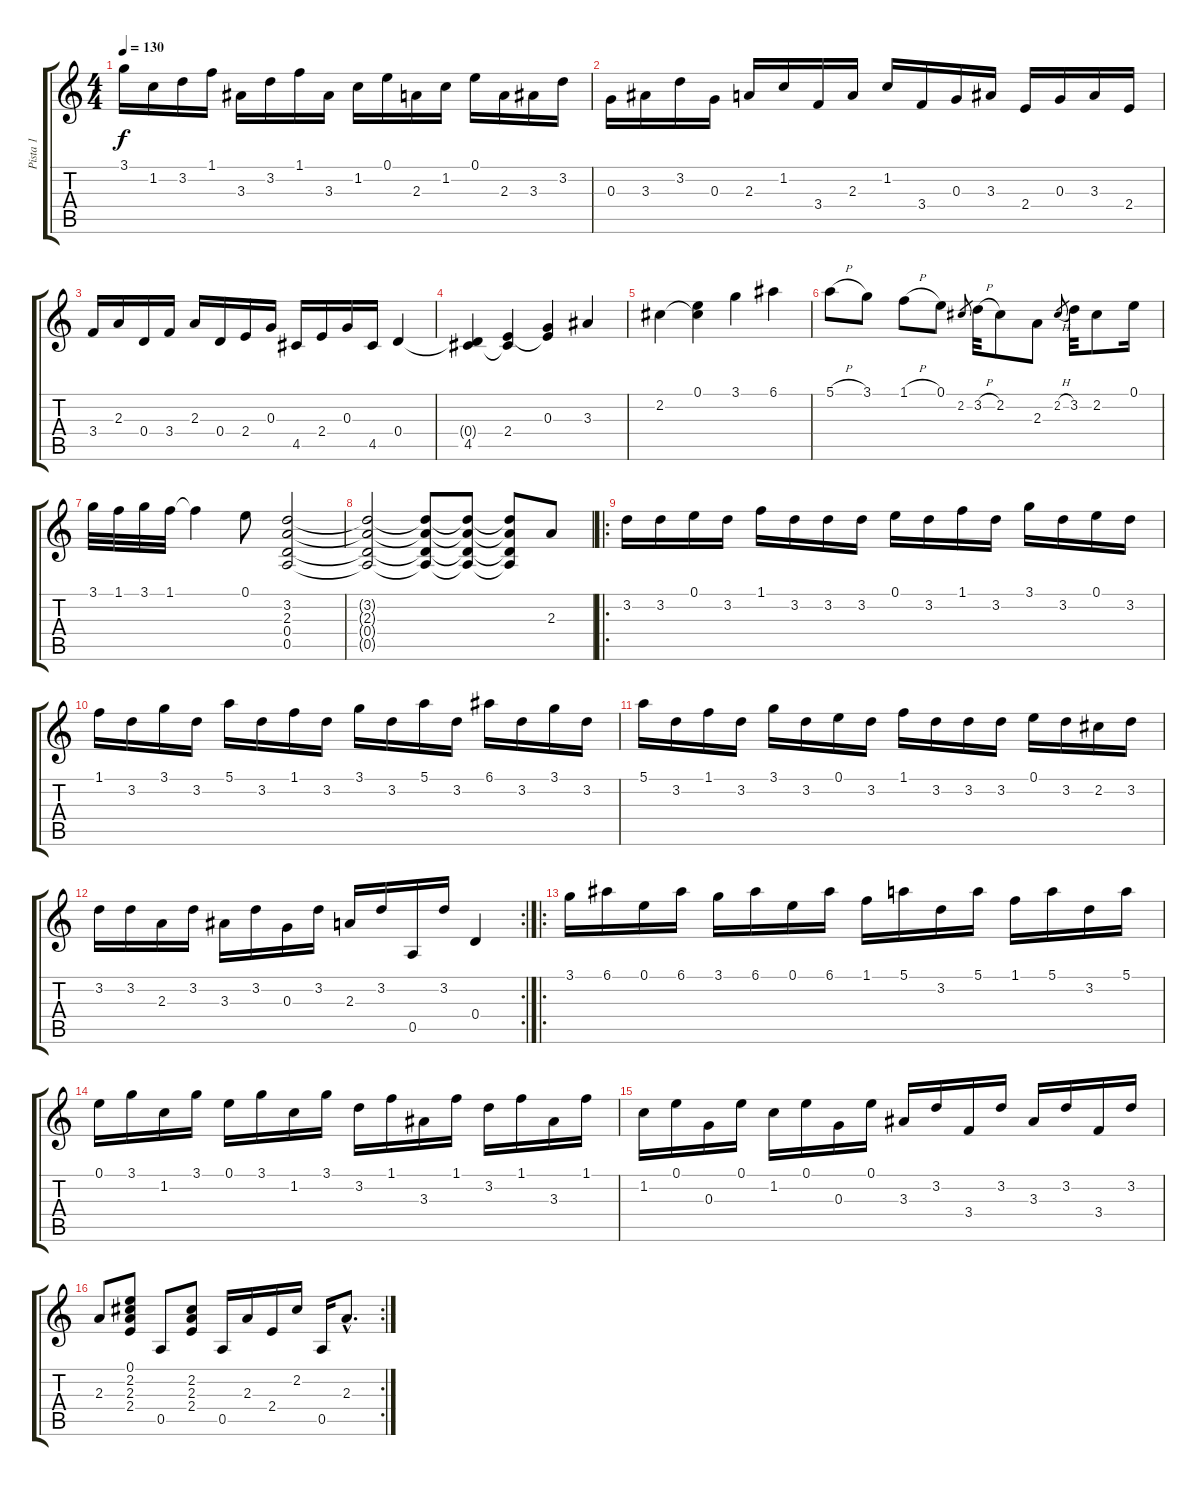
\track ("Pista 1" "Pista 1") {instrument distortionguitar}
\staff {score tabs}
\tuning (E4 B3 G3 D3 A2 E2) {hide}
\ts (4 4)
\tempo 130
\clef g2
\ks c
3.1.16{dy f} 1.2.16 3.2.16 1.1.16 3.3.16 3.2.16 1.1.16 3.3.16 1.2.16 0.1.16 2.3.16 1.2.16 0.1.16 2.3.16 3.3.16 3.2.16 |
0.3.16 3.3.16 3.2.16 0.3.16 2.3.16 1.2.16 3.4.16 2.3.16 1.2.16 3.4.16 0.3.16 3.3.16 2.4.16 0.3.16 3.3.16 2.4.16 |
3.4.16 2.3.16 0.4.16 3.4.16 2.3.16 0.4.16 2.4.16 0.3.16 4.5.16 2.4.16 0.3.16 4.5.16 0.4.4 |
(0.4{t} 4.5).4 (2.4 4.5{t}).4 (0.3 2.4{t}).4 3.3.4 |
2.2.4 (0.1 2.2{t}).4 3.1.4 6.1.4 |
5.1{h}.8 3.1.8 1.1{h}.8 0.1.8 2.2.8{gr} 3.2{h}.32 2.2.8 2.3.8 2.2{h}.8{gr} 3.2.32 2.2.8 0.1.16 |
3.1.32 1.1.32 3.1.32 1.1.32 1.1{t}.4 0.1.8 (3.2 2.3 0.4 0.5).2 |
(3.2{t} 2.3{t} 0.4{t} 0.5{t}).2 (3.2{t} 2.3{t} 0.4{t} 0.5{t}).8 (3.2{t} 2.3{t} 0.4{t} 0.5{t}).8 (3.2{t} 2.3{t} 0.4{t} 0.5{t}).8 2.3.8 |
\ro
3.2.16 3.2.16 0.1.16 3.2.16 1.1.16 3.2.16 3.2.16 3.2.16 0.1.16 3.2.16 1.1.16 3.2.16 3.1.16 3.2.16 0.1.16 3.2.16 |
1.1.16 3.2.16 3.1.16 3.2.16 5.1.16 3.2.16 1.1.16 3.2.16 3.1.16 3.2.16 5.1.16 3.2.16 6.1.16 3.2.16 3.1.16 3.2.16 |
5.1.16 3.2.16 1.1.16 3.2.16 3.1.16 3.2.16 0.1.16 3.2.16 1.1.16 3.2.16 3.2.16 3.2.16 0.1.16 3.2.16 2.2.16 3.2.16 |
\rc 2
3.2.16 3.2.16 2.3.16 3.2.16 3.3.16 3.2.16 0.3.16 3.2.16 2.3.16 3.2.16 0.5.16 3.2.16 0.4.4 |
\ro
3.1.16 6.1.16 0.1.16 6.1.16 3.1.16 6.1.16 0.1.16 6.1.16 1.1.16 5.1.16 3.2.16 5.1.16 1.1.16 5.1.16 3.2.16 5.1.16 |
0.1.16 3.1.16 1.2.16 3.1.16 0.1.16 3.1.16 1.2.16 3.1.16 3.2.16 1.1.16 3.3.16 1.1.16 3.2.16 1.1.16 3.3.16 1.1.16 |
1.2.16 0.1.16 0.3.16 0.1.16 1.2.16 0.1.16 0.3.16 0.1.16 3.3.16 3.2.16 3.4.16 3.2.16 3.3.16 3.2.16 3.4.16 3.2.16 |
\rc 2
2.3.8 (0.1 2.2 2.3 2.4).8 0.5.8 (2.2 2.3 2.4).8 0.5.16 2.3.16 2.4.16 2.2.16 0.5.16 2.3{hac}.8{d}
